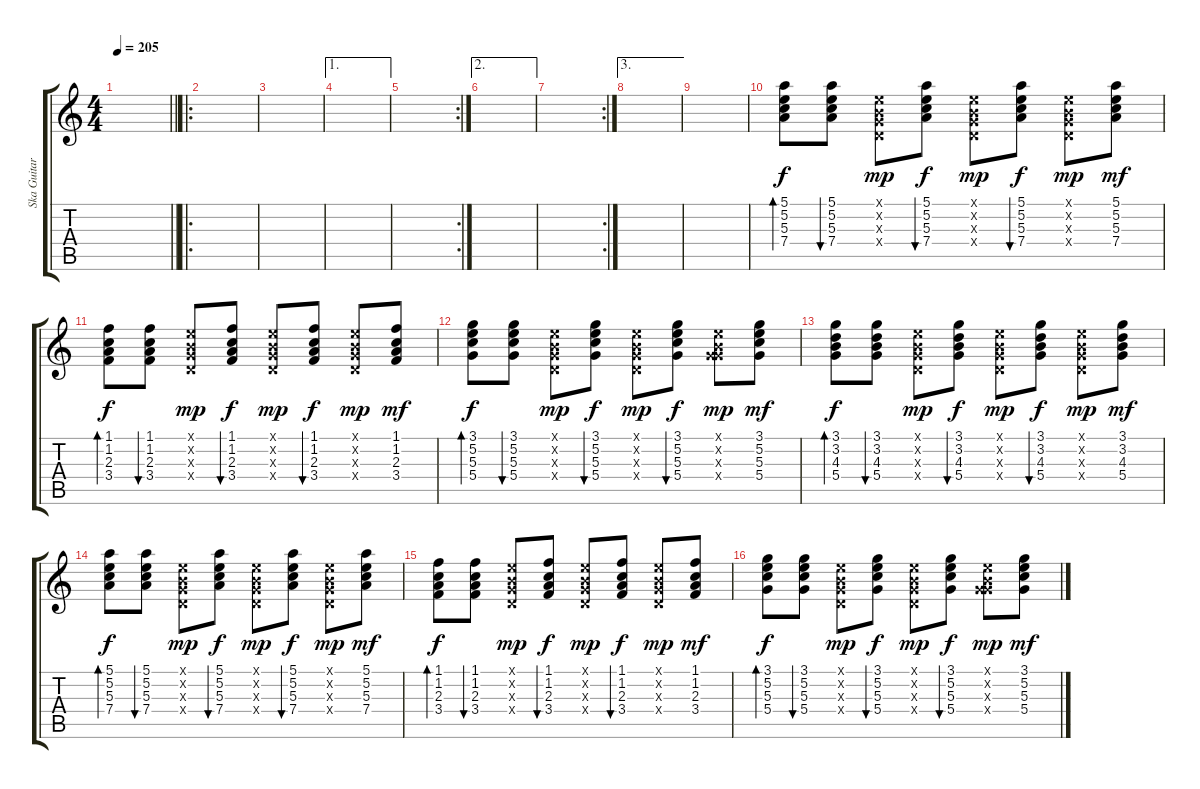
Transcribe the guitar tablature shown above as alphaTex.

\track ("Ska Guitar" "Ska Guitar") {instrument electricguitarjazz}
\staff {score tabs}
\tuning (E4 B3 G3 D3 A2 E2) {hide}
\ts (4 4)
\tempo 205
\clef g2
\barLineRight lightlight
\ks c
|
\ro
|
|
\ae 1
|
\rc 2
|
\ae 2
|
\rc 2
|
\ae 3
|
|
(5.1 5.2 5.3 7.4).8{bd 60} (5.1 5.2 5.3 7.4).8{bu 60} (0.1{x} 0.2{x} 0.3{x} 0.4{x}).8{dy mp} (5.1 5.2 5.3 7.4).8{bu 60 dy f} (0.1{x} 0.2{x} 0.3{x} 0.4{x}).8{dy mp} (5.1 5.2 5.3 7.4).8{bu 60 dy f} (0.1{x} 0.2{x} 0.3{x} 0.4{x}).8{dy mp} (5.1 5.2 5.3 7.4).8{dy mf} |
(1.1 1.2 2.3 3.4).8{bd 60 dy f} (1.1 1.2 2.3 3.4).8{bu 60} (0.1{x} 0.2{x} 0.3{x} 0.4{x}).8{dy mp} (1.1 1.2 2.3 3.4).8{bu 60 dy f} (0.1{x} 0.2{x} 0.3{x} 0.4{x}).8{dy mp} (1.1 1.2 2.3 3.4).8{bu 60 dy f} (0.1{x} 0.2{x} 0.3{x} 0.4{x}).8{dy mp} (1.1 1.2 2.3 3.4).8{dy mf} |
(3.1 5.2 5.3 5.4).8{bd 60 dy f} (3.1 5.2 5.3 5.4).8{bu 60} (0.1{x} 0.2{x} 0.3{x} 0.4{x}).8{dy mp} (3.1 5.2 5.3 5.4).8{bu 60 dy f} (0.1{x} 0.2{x} 0.3{x} 0.4{x}).8{dy mp} (3.1 5.2 5.3 5.4).8{bu 60 dy f} (0.1{x} 0.2{x} 0.3{x} 5.4{x}).8{dy mp} (3.1 5.2 5.3 5.4).8{dy mf} |
(3.1 3.2 4.3 5.4).8{bd 60 dy f} (3.1 3.2 4.3 5.4).8{bu 60} (0.1{x} 0.2{x} 0.3{x} 0.4{x}).8{dy mp} (3.1 3.2 4.3 5.4).8{bu 60 dy f} (0.1{x} 0.2{x} 0.3{x} 0.4{x}).8{dy mp} (3.1 3.2 4.3 5.4).8{bu 60 dy f} (0.1{x} 0.2{x} 0.3{x} 0.4{x}).8{dy mp} (3.1 3.2 4.3 5.4).8{dy mf} |
(5.1 5.2 5.3 7.4).8{bd 60 dy f} (5.1 5.2 5.3 7.4).8{bu 60} (0.1{x} 0.2{x} 0.3{x} 0.4{x}).8{dy mp} (5.1 5.2 5.3 7.4).8{bu 60 dy f} (0.1{x} 0.2{x} 0.3{x} 0.4{x}).8{dy mp} (5.1 5.2 5.3 7.4).8{bu 60 dy f} (0.1{x} 0.2{x} 0.3{x} 0.4{x}).8{dy mp} (5.1 5.2 5.3 7.4).8{dy mf} |
(1.1 1.2 2.3 3.4).8{bd 60 dy f} (1.1 1.2 2.3 3.4).8{bu 60} (0.1{x} 0.2{x} 0.3{x} 0.4{x}).8{dy mp} (1.1 1.2 2.3 3.4).8{bu 60 dy f} (0.1{x} 0.2{x} 0.3{x} 0.4{x}).8{dy mp} (1.1 1.2 2.3 3.4).8{bu 60 dy f} (0.1{x} 0.2{x} 0.3{x} 0.4{x}).8{dy mp} (1.1 1.2 2.3 3.4).8{dy mf} |
(3.1 5.2 5.3 5.4).8{bd 60 dy f} (3.1 5.2 5.3 5.4).8{bu 60} (0.1{x} 0.2{x} 0.3{x} 0.4{x}).8{dy mp} (3.1 5.2 5.3 5.4).8{bu 60 dy f} (0.1{x} 0.2{x} 0.3{x} 0.4{x}).8{dy mp} (3.1 5.2 5.3 5.4).8{bu 60 dy f} (0.1{x} 0.2{x} 0.3{x} 5.4{x}).8{dy mp} (3.1 5.2 5.3 5.4).8{dy mf}
